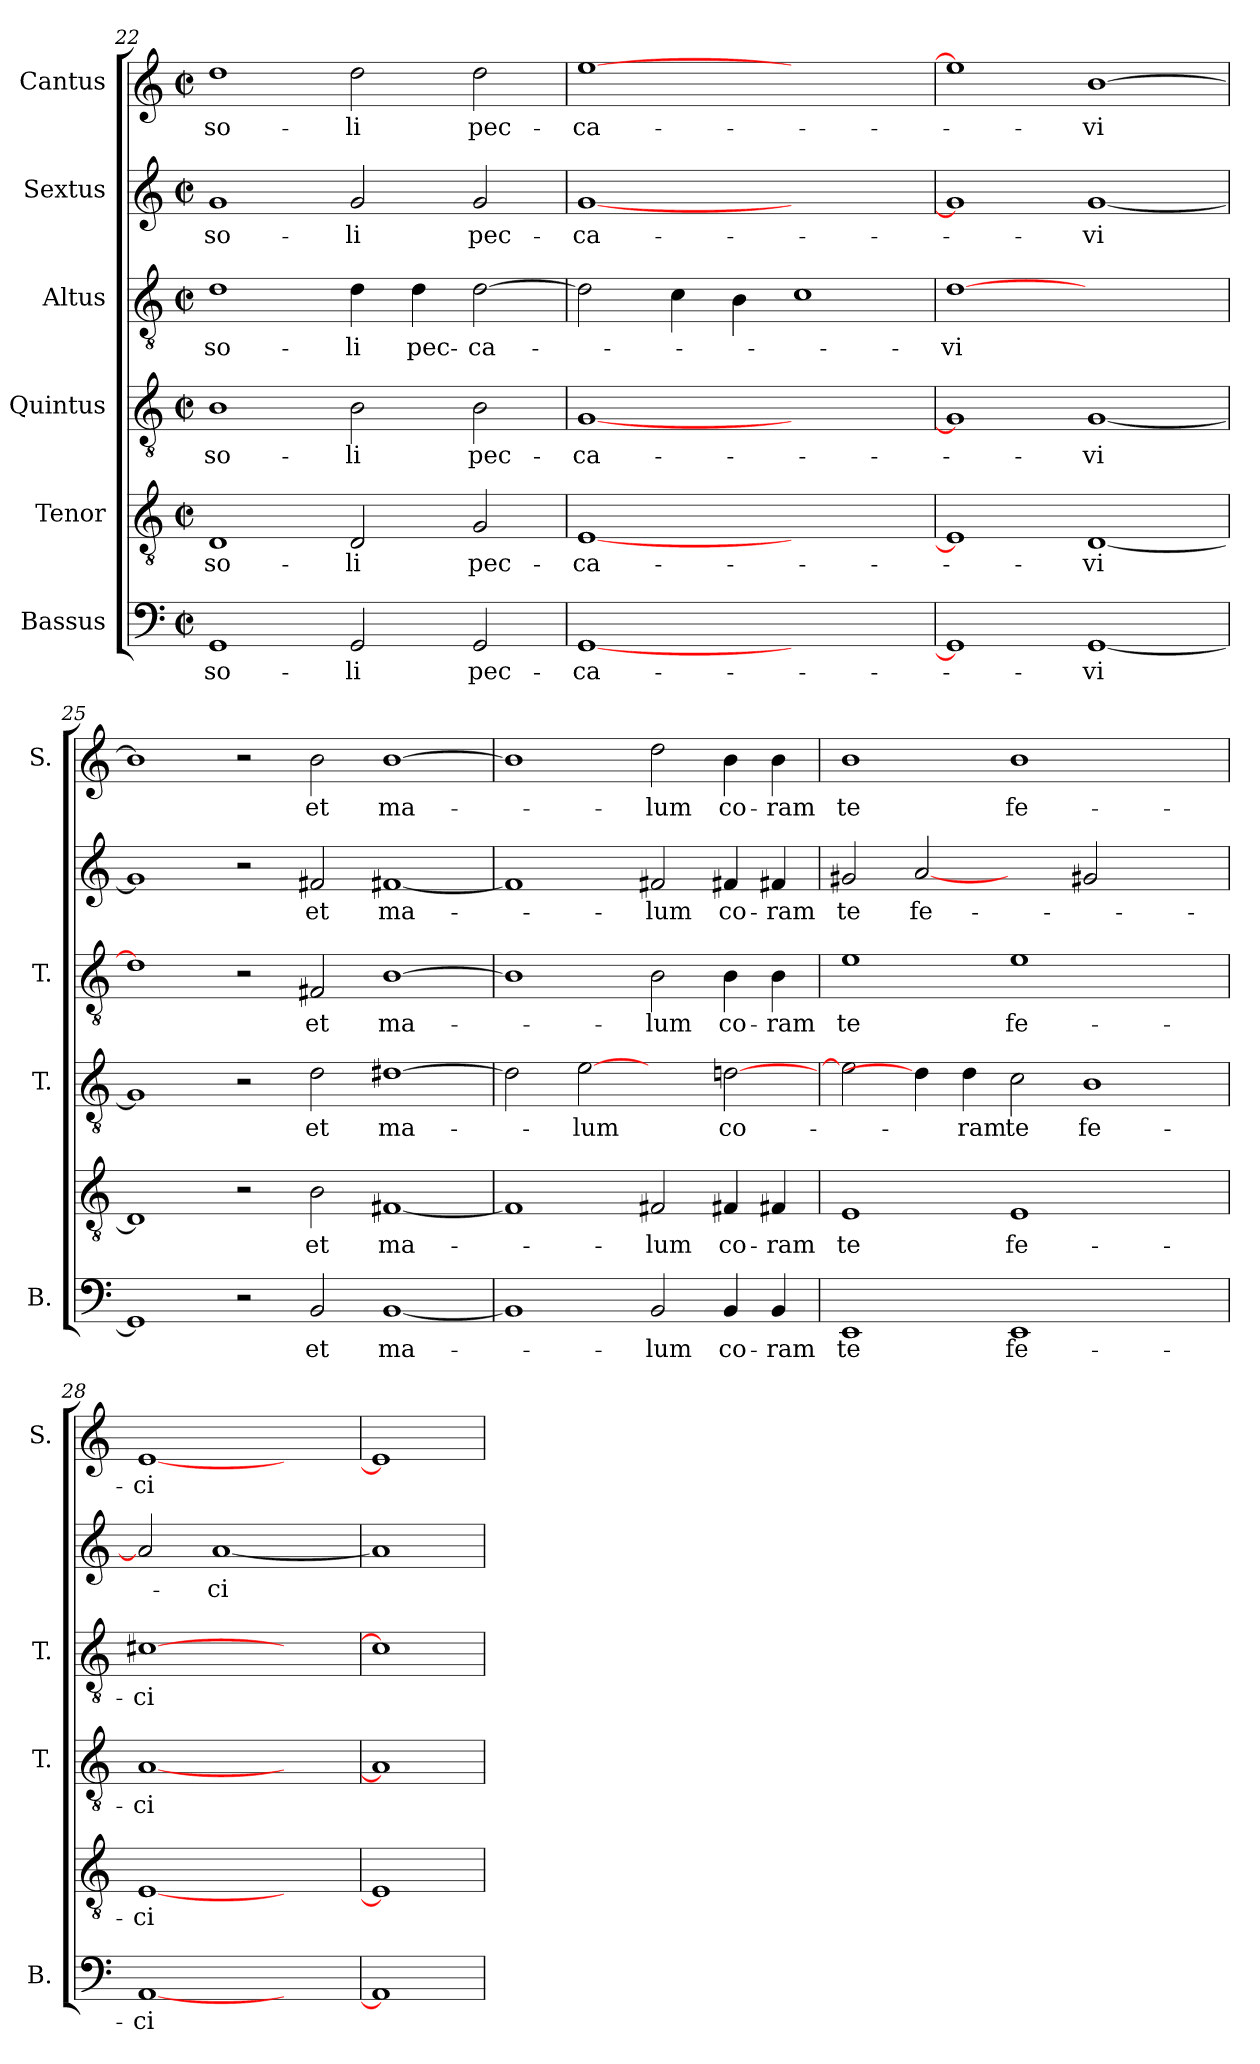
**kern	**text	**kern	**text	**kern	**text	**kern	**text	**kern	**text	**kern	**text
*part6	*part6	*part5	*part5	*part4	*part4	*part3	*part3	*part2	*part2	*part1	*part1
*staff6	*staff6	*staff5	*staff5	*staff4	*staff4	*staff3	*staff3	*staff2	*staff2	*staff1	*staff1
*I"Bassus	*	*I"Tenor	*	*I"Quintus	*	*I"Altus	*	*I"Sextus	*	*I"Cantus	*
*I'B.	*	*	*	*I'T.	*	*I'T.	*	*	*	*I'S.	*
!!LO:LB:g=z
*clefF4	*	*clefGv2	*	*clefGv2	*	*clefGv2	*	*clefG2	*	*clefG2	*
*k[]	*	*k[]	*	*k[]	*	*k[]	*	*k[]	*	*k[]	*
*C:	*	*C:	*	*C:	*	*C:	*	*C:	*	*C:	*
*M2/2	*	*M2/2	*	*M2/2	*	*M2/2	*	*M2/2	*	*M2/2	*
*met(c|)	*	*met(c|)	*	*met(c|)	*	*met(c|)	*	*met(c|)	*	*met(c|)	*
=22	=22	=22	=22	=22	=22	=22	=22	=22	=22	=22	=22
1GG/	so-	1D/	so-	1B\	so-	1d\	so-	1g/	so-	1dd\	so-
2GG/	-li	2D/	-li	2B\	-li	4d\	-li	2g/	-li	2dd\	-li
.	.	.	.	.	.	4d\	pec-	.	.	.	.
2GG/	pec-	2G/	pec-	2B\	pec-	[2d\	-ca-	2g/	pec-	2dd\	pec-
=23	=23	=23	=23	=23	=23	=23	=23	=23	=23	=23	=23
[1GG/	-ca-	[1E/	-ca-	[1G/	-ca-	2d\]	.	[1g/	-ca-	[1ee\	-ca-
.	.	.	.	.	.	4c\	.	.	.	.	.
.	.	.	.	.	.	4B\	.	.	.	.	.
1ryy	.	1ryy	.	1ryy	.	1c\	.	1ryy	.	1ryy	.
=24	=24	=24	=24	=24	=24	=24	=24	=24	=24	=24	=24
1GG/]	.	1E/]	.	1G/]	.	[1d\	-vi	1g/]	.	1ee\]	.
[1GG/	-vi	[1D/	-vi	[1G/	-vi	1ryy	.	[1g/	-vi	[1b\	-vi
=25	=25	=25	=25	=25	=25	=25	=25	=25	=25	=25	=25
1GG/]	.	1D/]	.	1G/]	.	1d\]	.	1g/]	.	1b\]	.
2r	.	2r	.	2r	.	2r	.	2r	.	2r	.
2BB/	et	2B\	et	2d\	et	2F#X/	et	2f#X/	et	2b\	et
[1BB/	ma-	[1F#X/	ma-	[1d#X\	ma-	[1B\	ma-	[1f#X/	ma-	[1b\	ma-
=26	=26	=26	=26	=26	=26	=26	=26	=26	=26	=26	=26
1BB/]	.	1F#/]	.	2d#\]	.	1B\]	.	1f#/]	.	1b\]	.
.	.	.	.	[2e\	-lum	.	.	.	.	.	.
2BB/	-lum	2F#X/	-lum	2ryy	.	2B\	-lum	2f#X/	-lum	2dd\	-lum
4BB/	co-	4F#X/	co-	[2d\	co-	4B\	co-	4f#X/	co-	4b\	co-
4BB/	-ram	4F#X/	-ram	.	.	4B\	-ram	4f#X/	-ram	4b\	-ram
=27	=27	=27	=27	=27	=27	=27	=27	=27	=27	=27	=27
1EE/	te	1E/	te	2e\]	.	1e\	te	2g#X/	te	1b\	te
.	.	.	.	4d\]	.	.	.	[2a/	fe-	.	.
.	.	.	.	4d\	-ram	.	.	.	.	.	.
1EE/	fe-	1E/	fe-	2c\	te	1e\	fe-	2ryy	.	1b\	fe-
.	.	.	.	1B\	fe-	.	.	2g#X/	.	.	.
2ryy	.	2ryy	.	.	.	2ryy	.	2ryy	.	2ryy	.
=28	=28	=28	=28	=28	=28	=28	=28	=28	=28	=28	=28
[1AA/	-ci	[1E/	-ci	[1A/	-ci	[1c#X\	-ci	2a/]	.	[1e/	-ci
.	.	.	.	.	.	.	.	[1a/	-ci	.	.
2ryy	.	2ryy	.	2ryy	.	2ryy	.	.	.	2ryy	.
=29	=29	=29	=29	=29	=29	=29	=29	=29	=29	=29	=29
1AA/]	.	1E/]	.	1A/]	.	1c#\]	.	1a/]	.	1e/]	.
=	=	=	=	=	=	=	=	=	=	=	=
*-	*-	*-	*-	*-	*-	*-	*-	*-	*-	*-	*-
